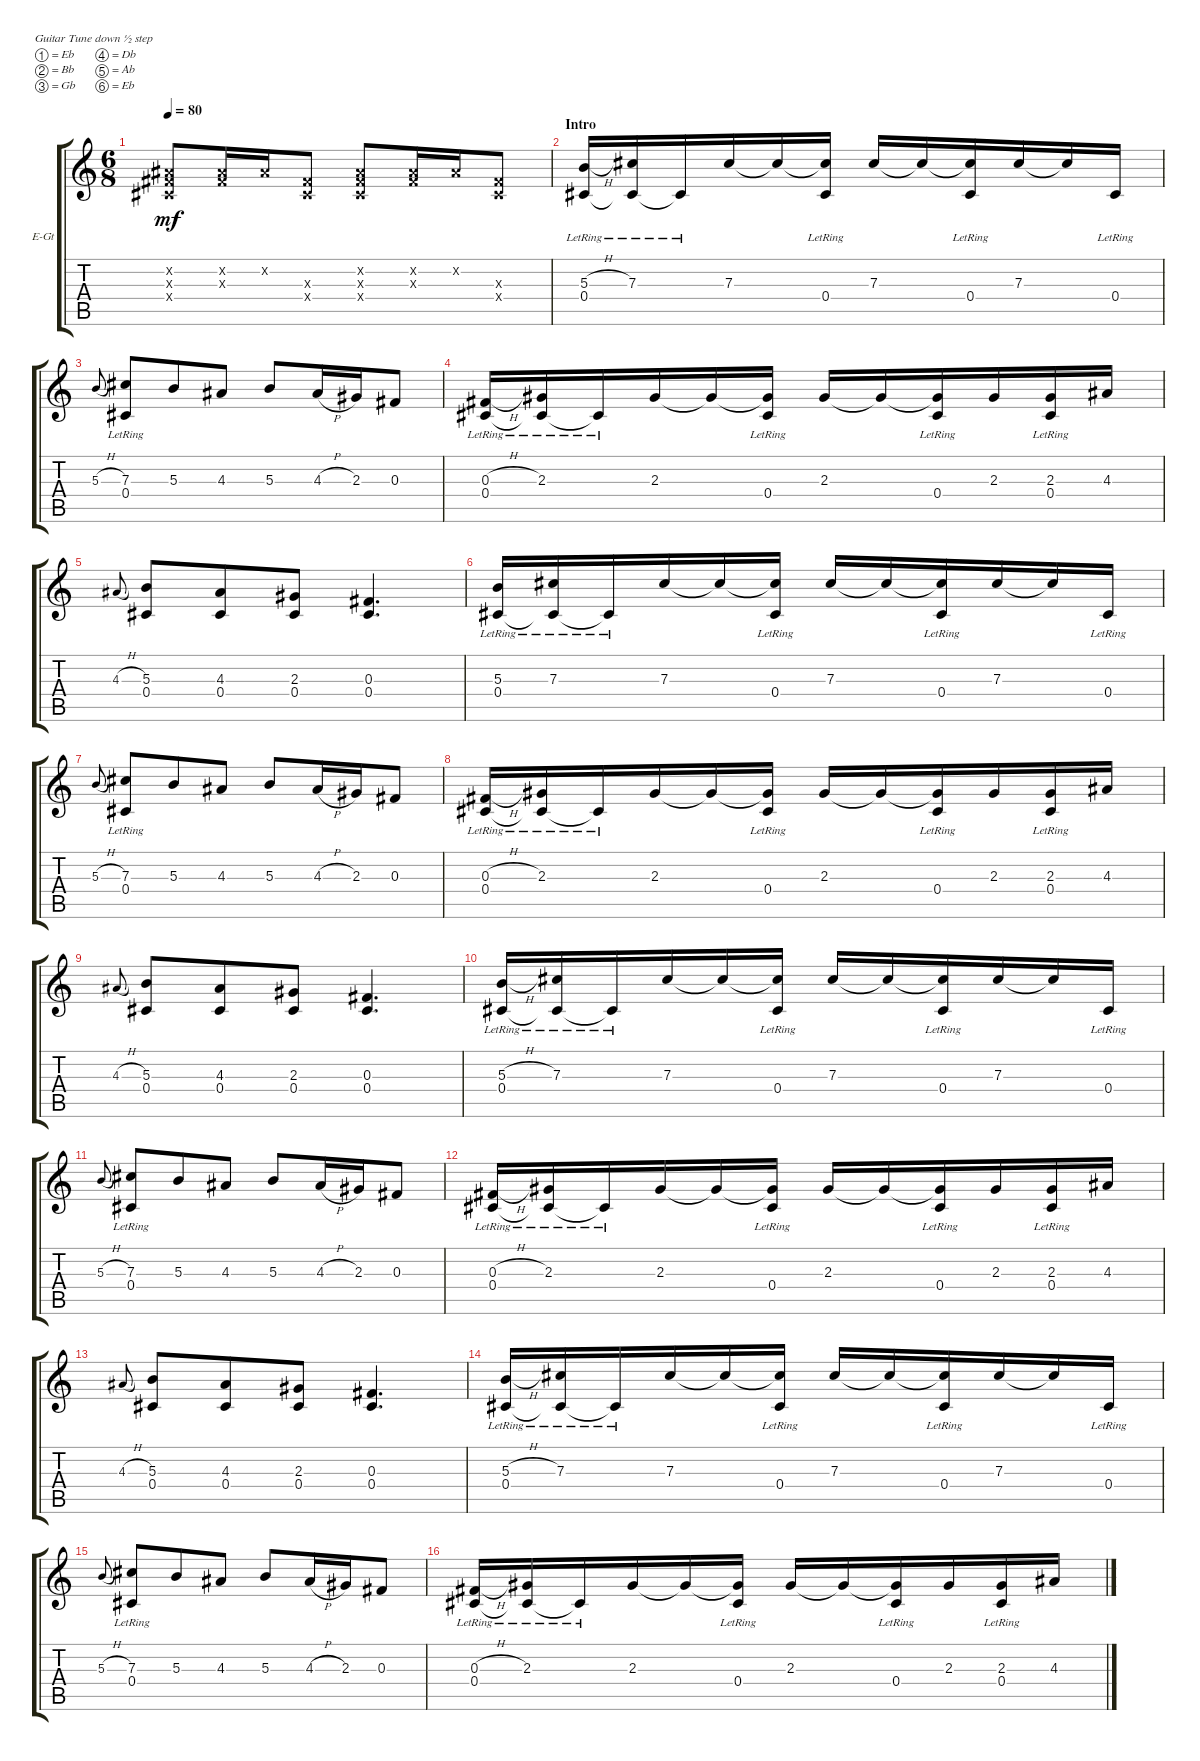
\bracketExtendMode groupsimilarinstruments
\firstSystemTrackNameOrientation horizontal
\otherSystemsTrackNameOrientation horizontal
\track ("Electric Guitar 1" "E-Gt") {instrument distortionguitar}
\staff {score tabs}
\tuning (Eb4 Bb3 Gb3 Db3 Ab2 Eb2)
\ts (6 8)
\tempo 80
\clef g2
\ks c
(0.4{x} 0.3{x} 0.2{x}).8{dy mf instrument distortionguitar} (0.2{x} 0.3{x}).16 0.2{x}.16 (0.4{x} 0.3{x}).8 (0.4{x} 0.3{x} 0.2{x}).8 (0.2{x} 0.3{x}).16 0.2{x}.16 (0.4{x} 0.3{x}).8 |
\section ("" "Intro")
(0.4{lr} 5.3{h}).16 (7.3 0.4{lr t}).16 0.4{lr t}.16 7.3.16 7.3{t}.16 (7.3{t} 0.4{lr}).16 7.3.16 7.3{t}.16 (7.3{t} 0.4{lr}).16 7.3.16 7.3{t}.16 0.4{lr}.16 |
5.3{h}.8{gr onbeat} (7.3 0.4{lr}).8 5.3.8 4.3.8 5.3.8 4.3{h}.16 2.3.16 0.3.8 |
(0.4{lr} 0.3{h}).16 (2.3 0.4{lr t}).16 0.4{lr t}.16 2.3.16 2.3{t}.16 (2.3{t} 0.4{lr}).16 2.3.16 2.3{t}.16 (2.3{t} 0.4{lr}).16 2.3.16 (2.3 0.4{lr}).16 4.3.16 |
4.3{h}.8{gr onbeat} (5.3 0.4).8 (4.3 0.4).8 (2.3 0.4).8 (0.3 0.4).4{d} |
(0.4{lr} 5.3).16 (7.3 0.4{lr t}).16 0.4{lr t}.16 7.3.16 7.3{t}.16 (7.3{t} 0.4{lr}).16 7.3.16 7.3{t}.16 (7.3{t} 0.4{lr}).16 7.3.16 7.3{t}.16 0.4{lr}.16 |
5.3{h}.8{gr onbeat} (7.3 0.4{lr}).8 5.3.8 4.3.8 5.3.8 4.3{h}.16 2.3.16 0.3.8 |
(0.4{lr} 0.3{h}).16 (2.3 0.4{lr t}).16 0.4{lr t}.16 2.3.16 2.3{t}.16 (2.3{t} 0.4{lr}).16 2.3.16 2.3{t}.16 (2.3{t} 0.4{lr}).16 2.3.16 (2.3 0.4{lr}).16 4.3.16 |
4.3{h}.8{gr onbeat} (5.3 0.4).8 (4.3 0.4).8 (2.3 0.4).8 (0.3 0.4).4{d} |
(0.4{lr} 5.3{h}).16 (7.3 0.4{lr t}).16 0.4{lr t}.16 7.3.16 7.3{t}.16 (7.3{t} 0.4{lr}).16 7.3.16 7.3{t}.16 (7.3{t} 0.4{lr}).16 7.3.16 7.3{t}.16 0.4{lr}.16 |
5.3{h}.8{gr onbeat} (7.3 0.4{lr}).8 5.3.8 4.3.8 5.3.8 4.3{h}.16 2.3.16 0.3.8 |
(0.4{lr} 0.3{h}).16 (2.3 0.4{lr t}).16 0.4{lr t}.16 2.3.16 2.3{t}.16 (2.3{t} 0.4{lr}).16 2.3.16 2.3{t}.16 (2.3{t} 0.4{lr}).16 2.3.16 (2.3 0.4{lr}).16 4.3.16 |
4.3{h}.8{gr onbeat} (5.3 0.4).8 (4.3 0.4).8 (2.3 0.4).8 (0.3 0.4).4{d} |
(0.4{lr} 5.3{h}).16 (7.3 0.4{lr t}).16 0.4{lr t}.16 7.3.16 7.3{t}.16 (7.3{t} 0.4{lr}).16 7.3.16 7.3{t}.16 (7.3{t} 0.4{lr}).16 7.3.16 7.3{t}.16 0.4{lr}.16 |
5.3{h}.8{gr onbeat} (7.3 0.4{lr}).8 5.3.8 4.3.8 5.3.8 4.3{h}.16 2.3.16 0.3.8 |
(0.4{lr} 0.3{h}).16 (2.3 0.4{lr t}).16 0.4{lr t}.16 2.3.16 2.3{t}.16 (2.3{t} 0.4{lr}).16 2.3.16 2.3{t}.16 (2.3{t} 0.4{lr}).16 2.3.16 (2.3 0.4{lr}).16 4.3.16
